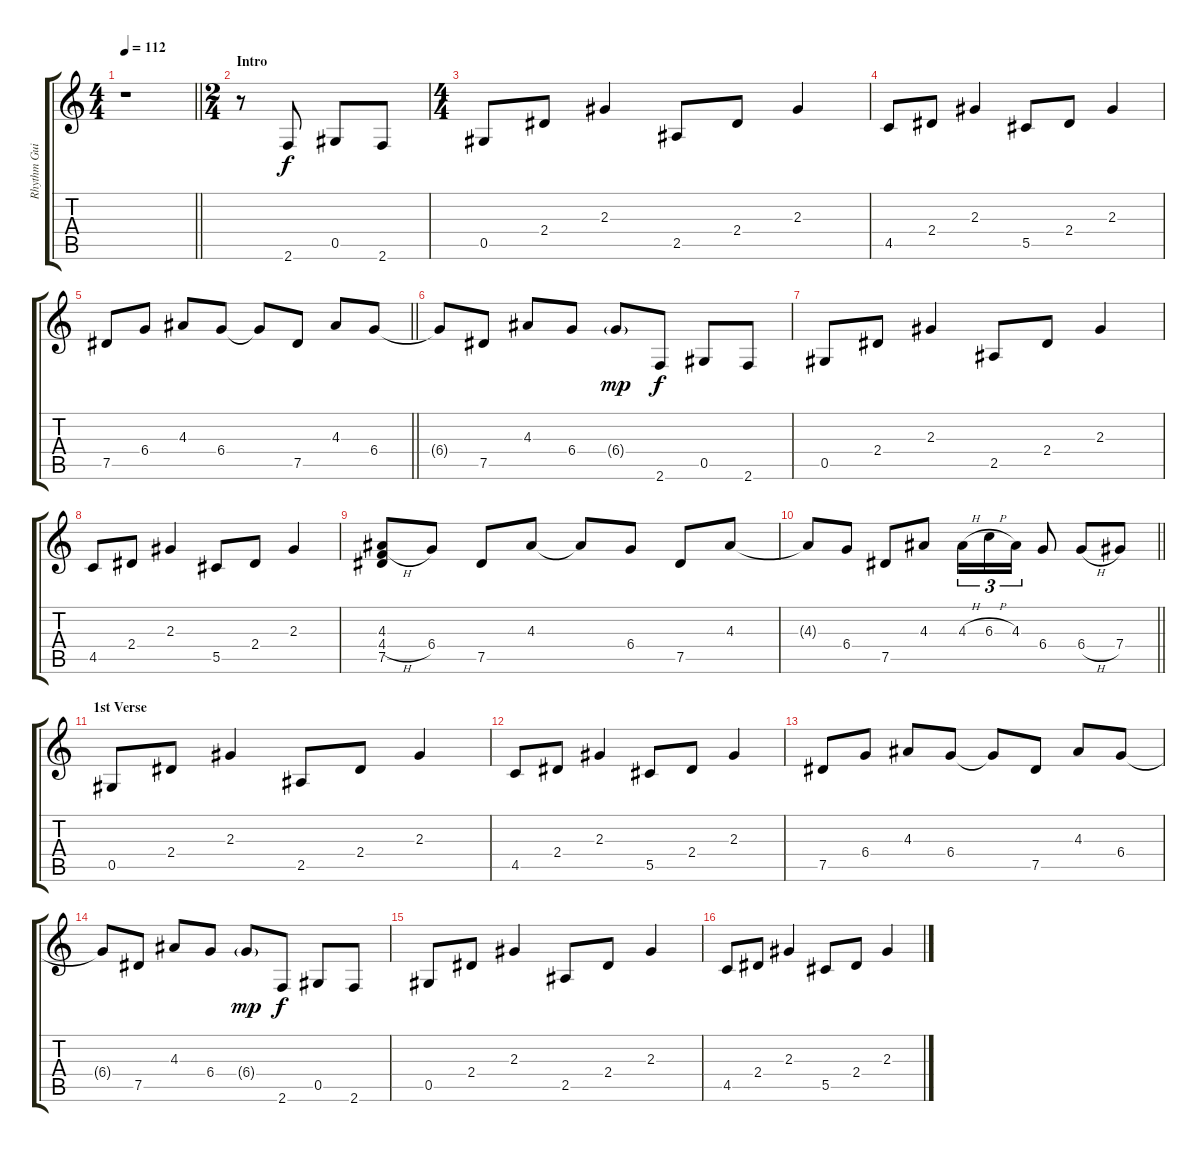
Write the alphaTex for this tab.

\track ("Rhythm Guitars" "Rhythm Gui") {instrument electricguitarclean}
\staff {score tabs}
\tuning (Eb4 Bb3 Gb3 Db3 Ab2 Eb2) {hide}
\ts (4 4)
\tempo 112
\clef g2
\barLineRight lightlight
\ks c
r.1{dy f instrument electricguitarclean} |
\ts (2 4)
\section ("" "Intro")
r.8 2.6.8 0.5.8 2.6.8 |
\ts (4 4)
0.5.8 2.4.8 2.3.4 2.5.8 2.4.8 2.3.4 |
4.5.8 2.4.8 2.3.4 5.5.8 2.4.8 2.3.4 |
\barLineRight lightlight
7.5.8 6.4.8 4.3.8 6.4.8 6.4{t}.8 7.5.8 4.3.8 6.4.8 |
6.4{t}.8 7.5.8 4.3.8 6.4.8 6.4{g}.8{dy mp} 2.6.8{dy f} 0.5.8 2.6.8 |
0.5.8 2.4.8 2.3.4 2.5.8 2.4.8 2.3.4 |
4.5.8 2.4.8 2.3.4 5.5.8 2.4.8 2.3.4 |
(4.3 4.4{h} 7.5).8 6.4.8 7.5.8 4.3.8 4.3{t}.8 6.4.8 7.5.8 4.3.8 |
\barLineRight lightlight
4.3{t}.8 6.4.8 7.5.8 4.3.8 4.3{h}.16{tu (3 2)} 6.3{h}.16{tu (3 2)} 4.3.16{tu (3 2)} 6.4.8 6.4{h}.8 7.4.8 |
\section ("" "1st Verse")
0.5.8 2.4.8 2.3.4 2.5.8 2.4.8 2.3.4 |
4.5.8 2.4.8 2.3.4 5.5.8 2.4.8 2.3.4 |
7.5.8 6.4.8 4.3.8 6.4.8 6.4{t}.8 7.5.8 4.3.8 6.4.8 |
6.4{t}.8 7.5.8 4.3.8 6.4.8 6.4{g}.8{dy mp} 2.6.8{dy f} 0.5.8 2.6.8 |
0.5.8 2.4.8 2.3.4 2.5.8 2.4.8 2.3.4 |
4.5.8 2.4.8 2.3.4 5.5.8 2.4.8 2.3.4
